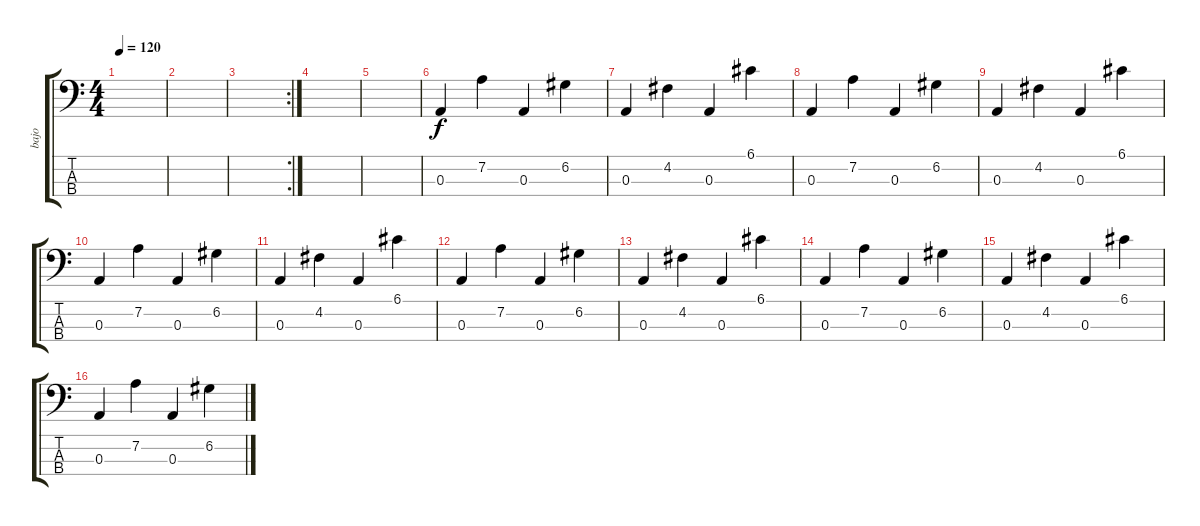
\track ("bajo" "bajo") {instrument electricbasspick}
\staff {score tabs}
\tuning (G2 D2 A1 E1) {hide}
\ts (4 4)
\tempo 120
\clef f4
\ks c
|
|
\rc 2
|
|
|
0.3.4 7.2.4 0.3.4 6.2.4 |
0.3.4 4.2.4 0.3.4 6.1.4 |
0.3.4 7.2.4 0.3.4 6.2.4 |
0.3.4 4.2.4 0.3.4 6.1.4 |
0.3.4 7.2.4 0.3.4 6.2.4 |
0.3.4 4.2.4 0.3.4 6.1.4 |
0.3.4 7.2.4 0.3.4 6.2.4 |
0.3.4 4.2.4 0.3.4 6.1.4 |
0.3.4 7.2.4 0.3.4 6.2.4 |
0.3.4 4.2.4 0.3.4 6.1.4 |
0.3.4 7.2.4 0.3.4 6.2.4
